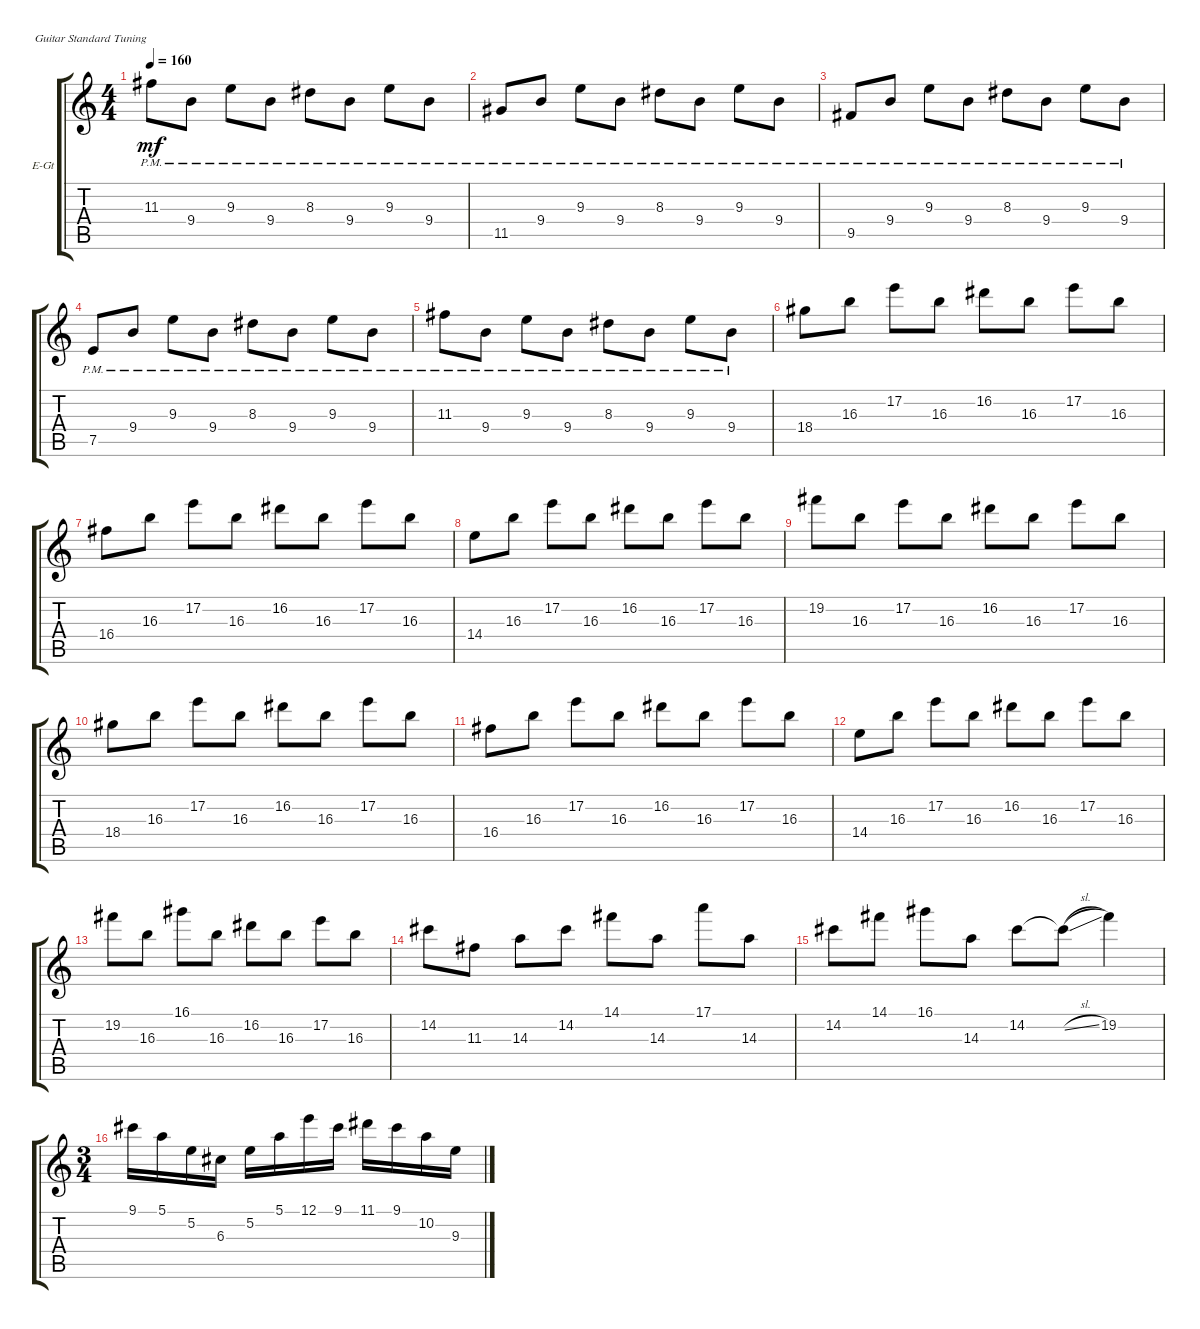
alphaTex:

\defaultSystemsLayout 4
\bracketExtendMode groupsimilarinstruments
\firstSystemTrackNameOrientation horizontal
\otherSystemsTrackNameOrientation horizontal
\track ("Electric Guitar" "E-Gt") {instrument distortionguitar}
\staff {score tabs}
\tuning (E4 B3 G3 D3 A2 E2)
\ts (4 4)
\tempo 160
\clef g2
\ks c
11.3{pm}.8{dy mf} 9.4{pm}.8 9.3{pm}.8 9.4{pm}.8 8.3{pm}.8 9.4{pm}.8 9.3{pm}.8 9.4{pm}.8 |
11.5{pm}.8 9.4{pm}.8 9.3{pm}.8 9.4{pm}.8 8.3{pm}.8 9.4{pm}.8 9.3{pm}.8 9.4{pm}.8 |
9.5{pm}.8 9.4{pm}.8 9.3{pm}.8 9.4{pm}.8 8.3{pm}.8 9.4{pm}.8 9.3{pm}.8 9.4{pm}.8 |
7.5{pm}.8 9.4{pm}.8 9.3{pm}.8 9.4{pm}.8 8.3{pm}.8 9.4{pm}.8 9.3{pm}.8 9.4{pm}.8 |
11.3{pm}.8 9.4{pm}.8 9.3{pm}.8 9.4{pm}.8 8.3{pm}.8 9.4{pm}.8 9.3{pm}.8 9.4{pm}.8 |
18.4.8 16.3.8 17.2.8 16.3.8 16.2.8 16.3.8 17.2.8 16.3.8 |
16.4.8 16.3.8 17.2.8 16.3.8 16.2.8 16.3.8 17.2.8 16.3.8 |
14.4.8 16.3.8 17.2.8 16.3.8 16.2.8 16.3.8 17.2.8 16.3.8 |
19.2.8 16.3.8 17.2.8 16.3.8 16.2.8 16.3.8 17.2.8 16.3.8 |
18.4.8 16.3.8 17.2.8 16.3.8 16.2.8 16.3.8 17.2.8 16.3.8 |
16.4.8 16.3.8 17.2.8 16.3.8 16.2.8 16.3.8 17.2.8 16.3.8 |
14.4.8 16.3.8 17.2.8 16.3.8 16.2.8 16.3.8 17.2.8 16.3.8 |
19.2.8 16.3.8 16.1.8 16.3.8 16.2.8 16.3.8 17.2.8 16.3.8 |
14.2.8 11.3.8 14.3.8 14.2.8 14.1.8 14.3.8 17.1.8 14.3.8 |
14.2.8 14.1.8 16.1.8 14.3.8 14.2.8 14.2{sl t}.8{legatoorigin} 19.2.4 |
\ts (3 4)
9.1.16 5.1.16 5.2.16 6.3.16 5.2.16 5.1.16 12.1.16 9.1.16 11.1.16 9.1.16 10.2.16 9.3.16
